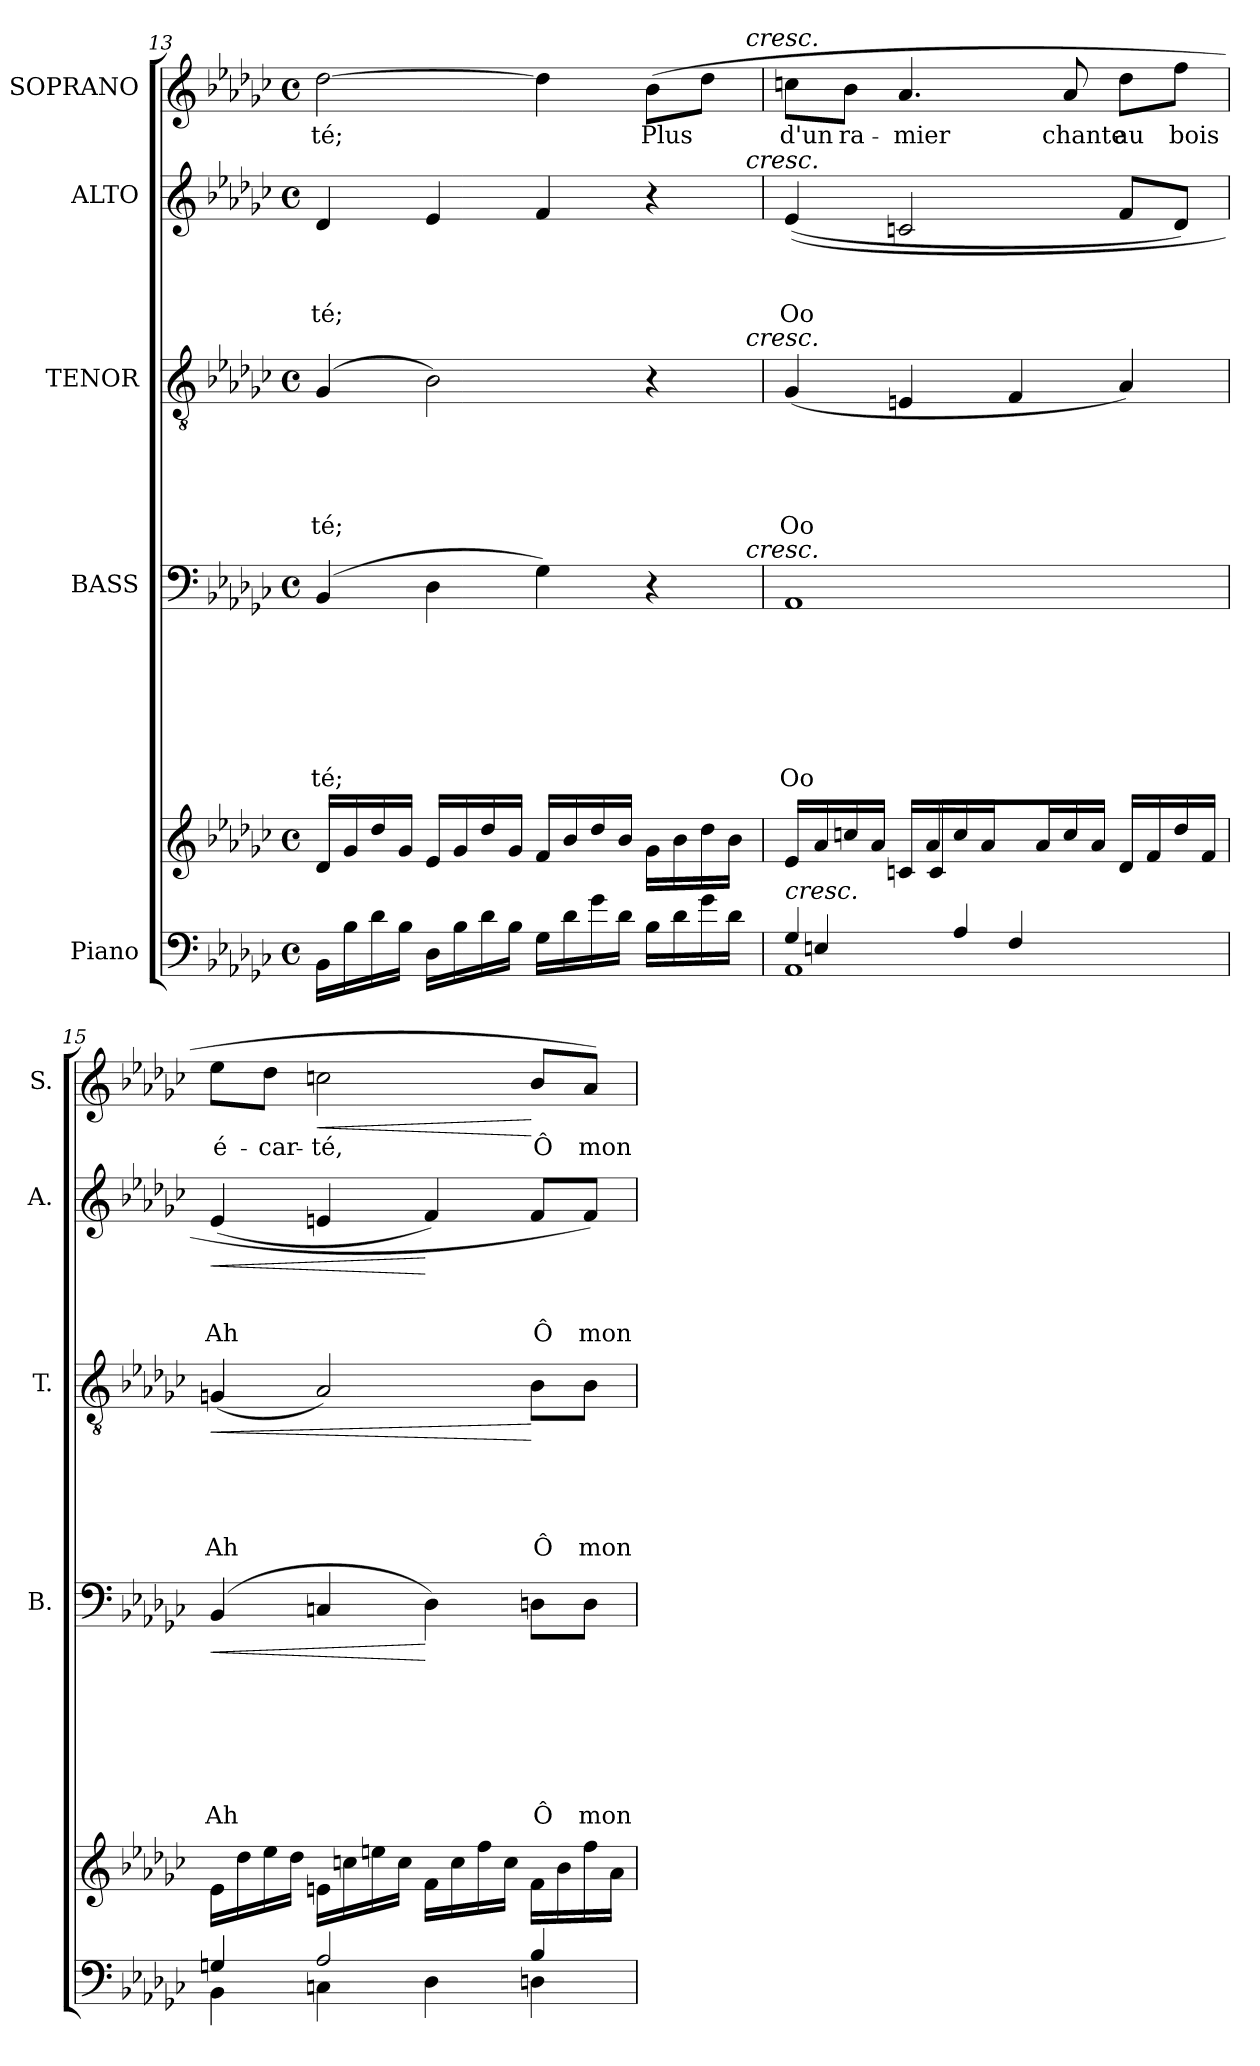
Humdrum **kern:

**kern	**kern	**kern	**text	**text	**text	**text	**text	**text	**text	**dynam	**kern	**text	**text	**text	**text	**text	**dynam	**kern	**text	**text	**text	**dynam	**kern	**text	**dynam
*part5	*part5	*part4	*part4	*part4	*part4	*part4	*part4	*part4	*part4	*part4	*part3	*part3	*part3	*part3	*part3	*part3	*part3	*part2	*part2	*part2	*part2	*part2	*part1	*part1	*part1
*staff6	*staff5	*staff4	*staff4	*staff4	*staff4	*staff4	*staff4	*staff4	*staff4	*staff4	*staff3	*staff3	*staff3	*staff3	*staff3	*staff3	*staff3	*staff2	*staff2	*staff2	*staff2	*staff2	*staff1	*staff1	*staff1
*I"Piano	*	*I"BASS	*	*	*	*	*	*	*	*	*I"TENOR	*	*	*	*	*	*	*I"ALTO	*	*	*	*	*I"SOPRANO	*	*
*	*	*I'B.	*	*	*	*	*	*	*	*	*I'T.	*	*	*	*	*	*	*I'A.	*	*	*	*	*I'S.	*	*
!!LO:PB:g=z
*clefF4	*clefG2	*clefF4	*	*	*	*	*	*	*	*	*clefGv2	*	*	*	*	*	*	*clefG2	*	*	*	*	*clefG2	*	*
*k[b-e-a-d-g-c-]	*k[b-e-a-d-g-c-]	*k[b-e-a-d-g-c-]	*	*	*	*	*	*	*	*	*k[b-e-a-d-g-c-]	*	*	*	*	*	*	*k[b-e-a-d-g-c-]	*	*	*	*	*k[b-e-a-d-g-c-]	*	*
*G-:	*G-:	*G-:	*	*	*	*	*	*	*	*	*G-:	*	*	*	*	*	*	*G-:	*	*	*	*	*G-:	*	*
*M4/4	*M4/4	*M4/4	*	*	*	*	*	*	*	*	*M4/4	*	*	*	*	*	*	*M4/4	*	*	*	*	*M4/4	*	*
*met(c)	*met(c)	*met(c)	*	*	*	*	*	*	*	*	*met(c)	*	*	*	*	*	*	*met(c)	*	*	*	*	*met(c)	*	*
=13	=13	=13	=13	=13	=13	=13	=13	=13	=13	=13	=13	=13	=13	=13	=13	=13	=13	=13	=13	=13	=13	=13	=13	=13	=13
!	!	!	!	!	!	!	!	!	!LO:LY:b	!	!	!	!	!	!	!LO:LY:b	!	!	!	!	!LO:LY:b	!	!	!LO:LY:b	!
*	*	*^	*	*	*	*	*	*	*	*	*^	*	*	*	*	*	*	*^	*	*	*	*	*^	*	*
16BB-\LL	16d-/LL	(4BB-/	2ryy	.	.	.	.	.	.	té;	.	(4G-/	2ryy	.	.	.	.	té;	.	4d-/	2ryy	.	.	té;	.	[>2dd-\	2ryy	té;	.
16B-\	16g-/	.	.	.	.	.	.	.	.	.	.	.	.	.	.	.	.	.	.	.	.	.	.	.	.	.	.	.	.
16d-\	16dd-/	.	.	.	.	.	.	.	.	.	.	.	.	.	.	.	.	.	.	.	.	.	.	.	.	.	.	.	.
16B-\JJ	16g-/JJ	.	.	.	.	.	.	.	.	.	.	.	.	.	.	.	.	.	.	.	.	.	.	.	.	.	.	.	.
16D-\LL	16e-/LL	4D-\	.	.	.	.	.	.	.	.	.	2B-\)	.	.	.	.	.	.	.	4e-/	.	.	.	.	.	.	.	.	.
16B-\	16g-/	.	.	.	.	.	.	.	.	.	.	.	.	.	.	.	.	.	.	.	.	.	.	.	.	.	.	.	.
16d-\	16dd-/	.	.	.	.	.	.	.	.	.	.	.	.	.	.	.	.	.	.	.	.	.	.	.	.	.	.	.	.
16B-\JJ	16g-/JJ	.	.	.	.	.	.	.	.	.	.	.	.	.	.	.	.	.	.	.	.	.	.	.	.	.	.	.	.
16G-\LL	16f/LL	4G-\)	4...ryy	.	.	.	.	.	.	.	.	.	4...ryy	.	.	.	.	.	.	4f/	4...ryy	.	.	.	.	4dd-\]	4...ryy	.	.
16d-\	16b-/	.	.	.	.	.	.	.	.	.	.	.	.	.	.	.	.	.	.	.	.	.	.	.	.	.	.	.	.
16g-\	16dd-/	.	.	.	.	.	.	.	.	.	.	.	.	.	.	.	.	.	.	.	.	.	.	.	.	.	.	.	.
16d-\JJ	16b-/JJ	.	.	.	.	.	.	.	.	.	.	.	.	.	.	.	.	.	.	.	.	.	.	.	.	.	.	.	.
!	!	!	!	!	!	!	!	!	!	!	!	!	!	!	!	!	!	!	!	!	!	!	!	!	!	!	!	!LO:LY:b	!
16B-\LL	16g-\LL	4r	.	.	.	.	.	.	.	.	.	4r	.	.	.	.	.	.	.	4r	.	.	.	.	.	(>8b-\L	.	Plus	.
16d-\	16b-\	.	.	.	.	.	.	.	.	.	.	.	.	.	.	.	.	.	.	.	.	.	.	.	.	.	.	.	.
16g-\	16dd-\	.	.	.	.	.	.	.	.	.	.	.	.	.	.	.	.	.	.	.	.	.	.	.	.	8dd-\J	.	.	.
16d-\JJ	16b-\JJ	.	.	.	.	.	.	.	.	.	.	.	.	.	.	.	.	.	.	.	.	.	.	.	.	.	.	.	.
!	!	!	!	!	!	!	!	!	!	!	!	!	!	!	!	!	!	!	!	!	!	!	!	!	!	!	!LO:TX:a:i:t=cresc.	!	!
!	!	!	!	!	!	!	!	!	!	!	!	!	!	!	!	!	!	!	!	!	!LO:TX:a:i:t=cresc.	!	!	!	!	!	!	!	!
!	!	!	!	!	!	!	!	!	!	!	!	!	!LO:TX:a:i:t=cresc.	!	!	!	!	!	!	!	!	!	!	!	!	!	!	!	!
!	!	!	!LO:TX:a:i:t=cresc.	!	!	!	!	!	!	!	!	!	!	!	!	!	!	!	!	!	!	!	!	!	!	!	!	!	!
.	.	.	32ryy	.	.	.	.	.	.	.	.	.	32ryy	.	.	.	.	.	.	.	32ryy	.	.	.	.	.	32ryy	.	.
=14	=14	=14	=14	=14	=14	=14	=14	=14	=14	=14	=14	=14	=14	=14	=14	=14	=14	=14	=14	=14	=14	=14	=14	=14	=14	=14	=14	=14	=14
*^	*^	*	*	*	*	*	*	*	*	*	*	*	*	*	*	*	*	*	*	*	*	*	*	*	*	*	*	*	*
*	*^	*	*	*	*	*	*	*	*	*	*	*	*	*	*	*	*	*	*	*	*	*	*	*	*	*	*	*	*	*	*
*	*	*^	*	*	*	*	*	*	*	*	*	*	*	*	*	*	*	*	*	*	*	*	*	*	*	*	*	*	*	*	*	*
!LO:TX:a:i:t=cresc.	!	!	!	!	!	!	!	!	!	!	!	!	!	!	!	!	!	!	!	!	!	!	!	!	!	!	!	!	!	!	!	!	!
!	!	!	!	!	!	!	!	!	!	!	!	!	!	!LO:LY:b	!	!	!	!	!	!	!	!LO:LY:b	!	!	!	!	!	!LO:LY:b	!	!	!	!LO:LY:b	!
*	*	*	*	*	*	*v	*v	*	*	*	*	*	*	*	*	*	*	*	*	*	*	*	*	*v	*v	*	*	*	*	*v	*v	*	*
*	*	*	*	*	*	*	*	*	*	*	*	*	*	*	*v	*v	*	*	*	*	*	*	*	*	*	*	*	*	*	*
1AA-	4G-/	16ryy	4.ryy	16e-/LL	4ryy	1AA-	.	.	.	.	.	.	Oo	.	(<4G-/	.	.	.	.	Oo	.	(<(<4e-/	.	.	Oo	.	8ccn\L	d'un	.
.	.	4En/	.	16a-/	.	.	.	.	.	.	.	.	.	.	.	.	.	.	.	.	.	.	.	.	.	.	.	.	.
!	!	!	!	!	!	!	!	!	!	!	!	!	!	!	!	!	!	!	!	!	!	!	!	!	!	!	!	!LO:LY:b	!
.	.	.	.	16ccn/	.	.	.	.	.	.	.	.	.	.	.	.	.	.	.	.	.	.	.	.	.	.	8b-\J	ra-	.
.	.	.	.	16a-/JJ	.	.	.	.	.	.	.	.	.	.	.	.	.	.	.	.	.	.	.	.	.	.	.	.	.
!	!	!	!	!	!	!	!	!	!	!	!	!	!	!	!	!	!	!	!	!	!	!	!	!	!	!	!	!LO:LY:b	!
.	2.ryy	.	.	16cn/LL	16ryy	.	.	.	.	.	.	.	.	.	4En/	.	.	.	.	.	.	2cn/	.	.	.	.	4.a-/	-mier	.
.	.	8.ryy	.	16a-/	16c/LL	.	.	.	.	.	.	.	.	.	.	.	.	.	.	.	.	.	.	.	.	.	.	.	.
.	.	.	4A-/	16cc/	8.ryy	.	.	.	.	.	.	.	.	.	.	.	.	.	.	.	.	.	.	.	.	.	.	.	.
.	.	.	.	16a-/JJ	.	.	.	.	.	.	.	.	.	.	.	.	.	.	.	.	.	.	.	.	.	.	.	.	.
.	.	4F/	.	2ryy	.	.	.	.	.	.	.	.	.	.	4F/	.	.	.	.	.	.	.	.	.	.	.	.	.	.
.	.	.	.	.	16a-/	.	.	.	.	.	.	.	.	.	.	.	.	.	.	.	.	.	.	.	.	.	.	.	.
!	!	!	!	!	!	!	!	!	!	!	!	!	!	!	!	!	!	!	!	!	!	!	!	!	!	!	!	!LO:LY:b	!
.	.	.	4.ryy	.	16cc/	.	.	.	.	.	.	.	.	.	.	.	.	.	.	.	.	.	.	.	.	.	8a-/	chante	.
.	.	.	.	.	16a-/JJ	.	.	.	.	.	.	.	.	.	.	.	.	.	.	.	.	.	.	.	.	.	.	.	.
!	!	!	!	!	!	!	!	!	!	!	!	!	!	!	!	!	!	!	!	!	!	!	!	!	!	!	!	!LO:LY:b	!
.	.	4ryy	.	.	16d-/LL	.	.	.	.	.	.	.	.	.	4A-/)	.	.	.	.	.	.	8f/L	.	.	.	.	8dd-\L	au	.
.	.	.	.	.	16f/	.	.	.	.	.	.	.	.	.	.	.	.	.	.	.	.	.	.	.	.	.	.	.	.
!	!	!	!	!	!	!	!	!	!	!	!	!	!	!	!	!	!	!	!	!	!	!	!	!	!	!	!	!LO:LY:b	!
.	.	.	.	.	16dd-/	.	.	.	.	.	.	.	.	.	.	.	.	.	.	.	.	8d-/J)	.	.	.	.	8ff\J	bois	.
.	.	.	.	.	16f/JJ	.	.	.	.	.	.	.	.	.	.	.	.	.	.	.	.	.	.	.	.	.	.	.	.
*	*v	*v	*v	*	*	*	*	*	*	*	*	*	*	*	*	*	*	*	*	*	*	*	*	*	*	*	*	*	*
=15	=15	=15	=15	=15	=15	=15	=15	=15	=15	=15	=15	=15	=15	=15	=15	=15	=15	=15	=15	=15	=15	=15	=15	=15	=15	=15	=15
!	!	!	!	!	!	!	!	!	!	!	!LO:LY:b	!LO:HP:b	!	!	!	!	!	!LO:LY:b	!LO:HP:b	!	!	!	!LO:LY:b	!LO:HP:b	!	!LO:LY:b	!
*	*	*v	*v	*	*	*	*	*	*	*	*	*	*	*	*	*	*	*	*	*	*	*	*	*	*	*	*
4BB-\	4Gn/	16e-\LL	(4BB-/	.	.	.	.	.	.	Ah	<	(<4Gn/	.	.	.	.	Ah	<	(<4e-/	.	.	Ah	<	8ee-\L	é-	.
.	.	16dd-\	.	.	.	.	.	.	.	.	.	.	.	.	.	.	.	.	.	.	.	.	.	.	.	.
!	!	!	!	!	!	!	!	!	!	!	!	!	!	!	!	!	!	!	!	!	!	!	!	!	!LO:LY:b	!
.	.	16ee-\	.	.	.	.	.	.	.	.	.	.	.	.	.	.	.	.	.	.	.	.	.	8dd-\J	-car-	.
.	.	16dd-\JJ	.	.	.	.	.	.	.	.	.	.	.	.	.	.	.	.	.	.	.	.	.	.	.	.
!	!	!	!	!	!	!	!	!	!	!	!	!	!	!	!	!	!	!	!	!	!	!	!	!	!LO:LY:b	!LO:HP:b
4Cn\	2A-/	16en\LL	4Cn/	.	.	.	.	.	.	.	.	2A-/)	.	.	.	.	.	.	4en/	.	.	.	.	2ccn\	-té,	<
.	.	16ccn\	.	.	.	.	.	.	.	.	.	.	.	.	.	.	.	.	.	.	.	.	.	.	.	.
.	.	16een\	.	.	.	.	.	.	.	.	.	.	.	.	.	.	.	.	.	.	.	.	.	.	.	.
.	.	16cc\JJ	.	.	.	.	.	.	.	.	.	.	.	.	.	.	.	.	.	.	.	.	.	.	.	.
4D-\	.	16f\LL	4D-\)	.	.	.	.	.	.	.	[	.	.	.	.	.	.	.	4f/)	.	.	.	[	.	.	.
.	.	16cc\	.	.	.	.	.	.	.	.	.	.	.	.	.	.	.	.	.	.	.	.	.	.	.	.
.	.	16ff\	.	.	.	.	.	.	.	.	.	.	.	.	.	.	.	.	.	.	.	.	.	.	.	.
.	.	16cc\JJ	.	.	.	.	.	.	.	.	.	.	.	.	.	.	.	.	.	.	.	.	.	.	.	.
!	!	!	!	!	!	!	!	!	!	!LO:LY:b	!	!	!	!	!	!	!LO:LY:b	!	!	!	!	!LO:LY:b	!	!	!LO:LY:b	!
4Dn\	4B-/	16f\LL	8Dn\L	.	.	.	.	.	.	Ô	.	8B-\L	.	.	.	.	Ô	[	8f/L	.	.	Ô	.	8b-/L	Ô	[
.	.	16b-\	.	.	.	.	.	.	.	.	.	.	.	.	.	.	.	.	.	.	.	.	.	.	.	.
!	!	!	!	!	!	!	!	!	!	!LO:LY:b	!	!	!	!	!	!	!LO:LY:b	!	!	!	!	!LO:LY:b	!	!	!LO:LY:b	!
.	.	16ff\	8D\J	.	.	.	.	.	.	mon	.	8B-\J	.	.	.	.	mon	.	8f/J)	.	.	mon	.	8a-/J)	mon	.
.	.	16a-\JJ	.	.	.	.	.	.	.	.	.	.	.	.	.	.	.	.	.	.	.	.	.	.	.	.
*v	*v	*	*	*	*	*	*	*	*	*	*	*	*	*	*	*	*	*	*	*	*	*	*	*	*	*
=	=	=	=	=	=	=	=	=	=	=	=	=	=	=	=	=	=	=	=	=	=	=	=	=	=
*-	*-	*-	*-	*-	*-	*-	*-	*-	*-	*-	*-	*-	*-	*-	*-	*-	*-	*-	*-	*-	*-	*-	*-	*-	*-
